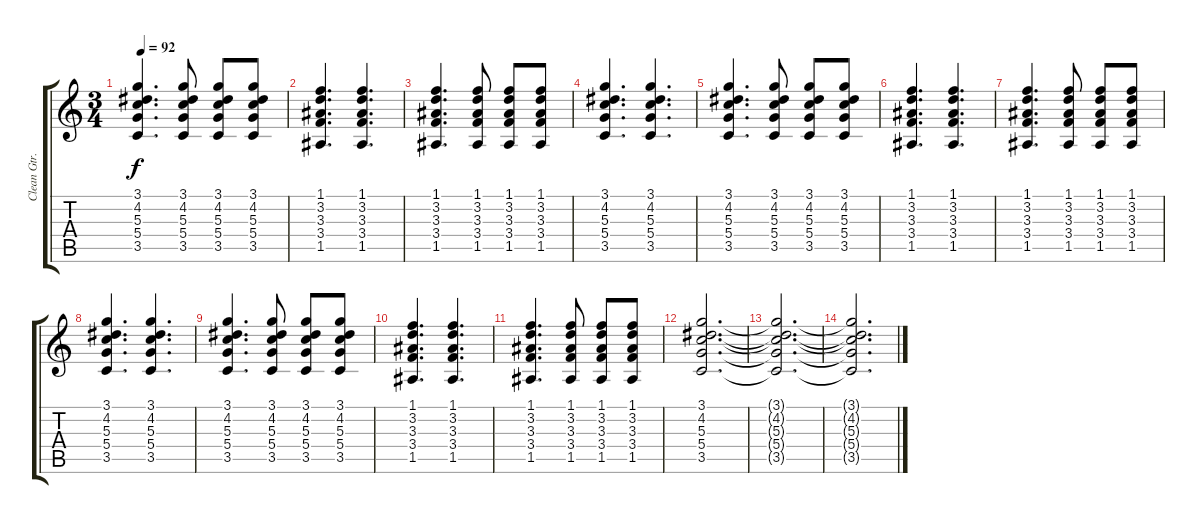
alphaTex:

\track ("Clean Gtr. 2" "Clean Gtr.") {instrument electricguitarclean}
\staff {score tabs}
\tuning (E4 B3 G3 D3 A2 E2) {hide}
\ts (3 4)
\tempo 92
\clef g2
\ks c
(3.1 4.2 5.3 5.4 3.5).4{d dy f} (3.1 4.2 5.3 5.4 3.5).8 (3.1 4.2 5.3 5.4 3.5).8 (3.1 4.2 5.3 5.4 3.5).8 |
(1.1 3.2 3.3 3.4 1.5).4{d} (1.1 3.2 3.3 3.4 1.5).4{d} |
(1.1 3.2 3.3 3.4 1.5).4{d} (1.1 3.2 3.3 3.4 1.5).8 (1.1 3.2 3.3 3.4 1.5).8 (1.1 3.2 3.3 3.4 1.5).8 |
(3.1 4.2 5.3 5.4 3.5).4{d} (3.1 4.2 5.3 5.4 3.5).4{d} |
(3.1 4.2 5.3 5.4 3.5).4{d} (3.1 4.2 5.3 5.4 3.5).8 (3.1 4.2 5.3 5.4 3.5).8 (3.1 4.2 5.3 5.4 3.5).8 |
(1.1 3.2 3.3 3.4 1.5).4{d} (1.1 3.2 3.3 3.4 1.5).4{d} |
(1.1 3.2 3.3 3.4 1.5).4{d} (1.1 3.2 3.3 3.4 1.5).8 (1.1 3.2 3.3 3.4 1.5).8 (1.1 3.2 3.3 3.4 1.5).8 |
(3.1 4.2 5.3 5.4 3.5).4{d} (3.1 4.2 5.3 5.4 3.5).4{d} |
(3.1 4.2 5.3 5.4 3.5).4{d} (3.1 4.2 5.3 5.4 3.5).8 (3.1 4.2 5.3 5.4 3.5).8 (3.1 4.2 5.3 5.4 3.5).8 |
(1.1 3.2 3.3 3.4 1.5).4{d} (1.1 3.2 3.3 3.4 1.5).4{d} |
(1.1 3.2 3.3 3.4 1.5).4{d} (1.1 3.2 3.3 3.4 1.5).8 (1.1 3.2 3.3 3.4 1.5).8 (1.1 3.2 3.3 3.4 1.5).8 |
(3.1 4.2 5.3 5.4 3.5).2{d} |
(3.1{t} 4.2{t} 5.3{t} 5.4{t} 3.5{t}).2{d} |
(3.1{t} 4.2{t} 5.3{t} 5.4{t} 3.5{t}).2{d}
